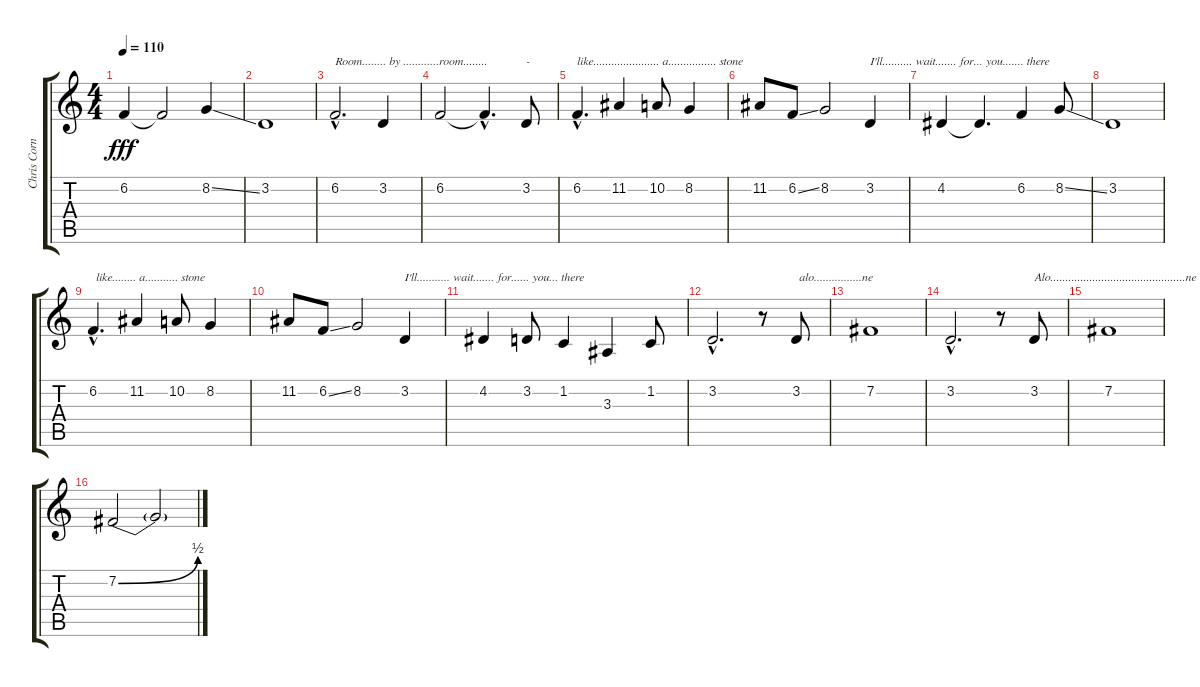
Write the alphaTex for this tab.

\track ("Chris Cornell" "Chris Corn") {instrument choiraahs}
\staff {score tabs}
\tuning (E4 B3 G3 D3 A2 D2) {hide}
\ts (4 4)
\tempo 110
\clef g2
\ks c
6.2.4{dy fff} 6.2{t}.2 8.2{ss}.4 |
3.2.1 |
6.2{hac}.2{d txt "Room........ by ............room........ "} 3.2.4 |
6.2.2 6.2{hac t}.4{d} 3.2.8{txt "-"} |
6.2{hac}.4{d txt "like...................... a................ stone"} 11.2.4 10.2.8 8.2.4 |
11.2.8 6.2{ss}.8 8.2.2 3.2.4{txt "I'll.......... wait....... for... you....... there"} |
4.2.4 4.2{t}.4{d} 6.2.4 8.2{ss}.8 |
3.2.1 |
6.2{hac}.4{d txt " like........ a........... stone"} 11.2.4 10.2.8 8.2.4 |
11.2.8 6.2{ss}.8 8.2.2 3.2.4{txt "I'll........... wait....... for...... you... there"} |
4.2.4 3.2.8 1.2.4 3.3.4 1.2.8 |
3.2{hac}.2{d} r.8 3.2.8{txt " alo................ne"} |
7.2.1 |
3.2{hac}.2{d} r.8 3.2.8{txt "Alo.............................................ne"} |
7.2.1 |
7.2{be (bend 0 0 60 2)}.2 7.2{t}.2{volume 10}
